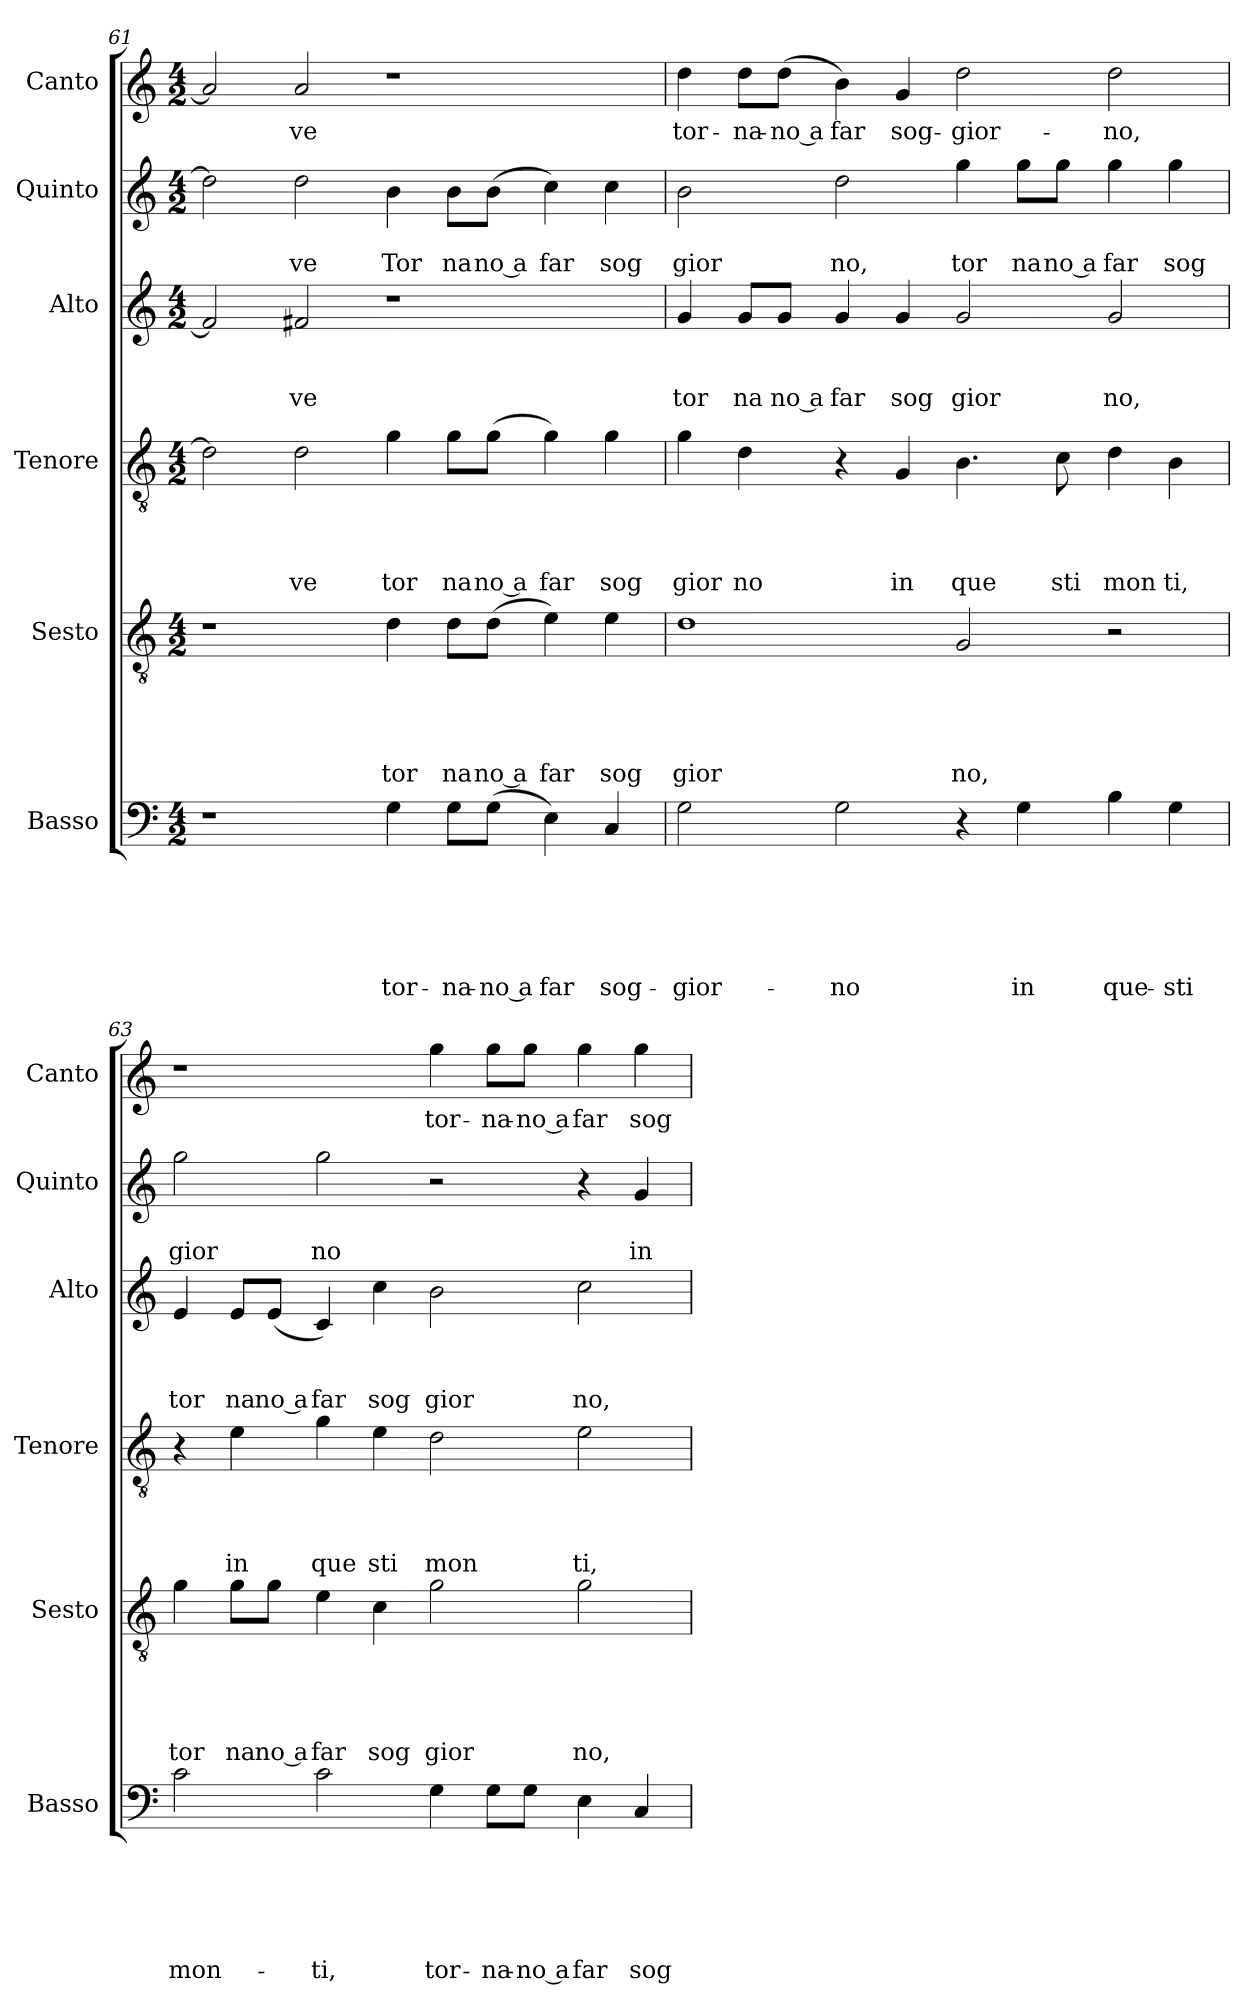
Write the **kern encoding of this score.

**kern	**text	**text	**text	**text	**text	**text	**kern	**text	**text	**text	**text	**text	**kern	**text	**text	**text	**text	**kern	**text	**text	**text	**kern	**text	**text	**kern	**text
*part6	*part6	*part6	*part6	*part6	*part6	*part6	*part5	*part5	*part5	*part5	*part5	*part5	*part4	*part4	*part4	*part4	*part4	*part3	*part3	*part3	*part3	*part2	*part2	*part2	*part1	*part1
*staff6	*staff6	*staff6	*staff6	*staff6	*staff6	*staff6	*staff5	*staff5	*staff5	*staff5	*staff5	*staff5	*staff4	*staff4	*staff4	*staff4	*staff4	*staff3	*staff3	*staff3	*staff3	*staff2	*staff2	*staff2	*staff1	*staff1
*I"Basso	*	*	*	*	*	*	*I"Sesto	*	*	*	*	*	*I"Tenore	*	*	*	*	*I"Alto	*	*	*	*I"Quinto	*	*	*I"Canto	*
*I'Basso	*	*	*	*	*	*	*I'Sesto	*	*	*	*	*	*I'Tenore	*	*	*	*	*I'Alto	*	*	*	*I'Quinto	*	*	*I'Canto	*
!!LO:LB:g=z
*clefF4	*	*	*	*	*	*	*clefGv2	*	*	*	*	*	*clefGv2	*	*	*	*	*clefG2	*	*	*	*clefG2	*	*	*clefG2	*
*k[]	*	*	*	*	*	*	*k[]	*	*	*	*	*	*k[]	*	*	*	*	*k[]	*	*	*	*k[]	*	*	*k[]	*
*C:	*	*	*	*	*	*	*C:	*	*	*	*	*	*C:	*	*	*	*	*C:	*	*	*	*C:	*	*	*C:	*
*M4/2	*	*	*	*	*	*	*M4/2	*	*	*	*	*	*M4/2	*	*	*	*	*M4/2	*	*	*	*M4/2	*	*	*M4/2	*
=61	=61	=61	=61	=61	=61	=61	=61	=61	=61	=61	=61	=61	=61	=61	=61	=61	=61	=61	=61	=61	=61	=61	=61	=61	=61	=61
1r	.	.	.	.	.	.	1r	.	.	.	.	.	2d\]	.	.	.	.	2f#/]	.	.	.	2dd\]	.	.	2a/]	.
!	!	!	!	!	!	!	!	!	!	!	!	!	!	!	!	!	!LO:LY:b	!	!	!	!LO:LY:b	!	!	!LO:LY:b	!	!LO:LY:b
.	.	.	.	.	.	.	.	.	.	.	.	.	2d\	.	.	.	ve	2f#X/	.	.	ve	2dd\	.	-ve	2a/	-ve
!	!	!	!	!	!	!LO:LY:b	!	!	!	!	!	!LO:LY:b	!	!	!	!	!LO:LY:b	!	!	!	!	!	!	!LO:LY:b	!	!
4G\	.	.	.	.	.	tor-	4d\	.	.	.	.	tor	4g\	.	.	.	tor	1r	.	.	.	4b\	.	Tor	1r	.
!	!	!	!	!	!	!LO:LY:b	!	!	!	!	!	!LO:LY:b	!	!	!	!	!LO:LY:b	!	!	!	!	!	!	!LO:LY:b	!	!
8G\L	.	.	.	.	.	-na-	8d\L	.	.	.	.	na	8g\L	.	.	.	na	.	.	.	.	8b\L	.	na	.	.
!	!	!	!	!	!	!LO:LY:b:rj	!	!	!	!	!	!LO:LY:b:rj	!	!	!	!	!LO:LY:b:rj	!	!	!	!	!	!	!LO:LY:b:rj	!	!
(<8G\J	.	.	.	.	.	-no a	(<8d\J	.	.	.	.	no a	(<8g\J	.	.	.	no a	.	.	.	.	(<8b\J	.	no a	.	.
!	!	!	!	!	!	!LO:LY:b	!	!	!	!	!	!LO:LY:b	!	!	!	!	!LO:LY:b	!	!	!	!	!	!	!LO:LY:b	!	!
4E\)	.	.	.	.	.	far	4e\)	.	.	.	.	far	4g\)	.	.	.	far	.	.	.	.	4cc\)	.	far	.	.
!	!	!	!	!	!	!LO:LY:b	!	!	!	!	!	!LO:LY:b	!	!	!	!	!LO:LY:b	!	!	!	!	!	!	!LO:LY:b	!	!
4C/	.	.	.	.	.	sog-	4e\	.	.	.	.	sog	4g\	.	.	.	sog	.	.	.	.	4cc\	.	sog	.	.
=62	=62	=62	=62	=62	=62	=62	=62	=62	=62	=62	=62	=62	=62	=62	=62	=62	=62	=62	=62	=62	=62	=62	=62	=62	=62	=62
!	!	!	!	!	!	!LO:LY:b	!	!	!	!	!	!LO:LY:b	!	!	!	!	!LO:LY:b	!	!	!	!LO:LY:b	!	!	!LO:LY:b	!	!LO:LY:b
2G\	.	.	.	.	.	-gior-	1d	.	.	.	.	gior	4g\	.	.	.	gior	4g/	.	.	tor	2b\	.	gior	4dd\	tor-
!	!	!	!	!	!	!	!	!	!	!	!	!	!	!	!	!	!LO:LY:b	!	!	!	!LO:LY:b	!	!	!	!	!LO:LY:b
.	.	.	.	.	.	.	.	.	.	.	.	.	4d\	.	.	.	no	8g/L	.	.	na	.	.	.	8dd\L	-na-
!	!	!	!	!	!	!	!	!	!	!	!	!	!	!	!	!	!	!	!	!	!LO:LY:b:rj	!	!	!	!	!LO:LY:b:rj
.	.	.	.	.	.	.	.	.	.	.	.	.	.	.	.	.	.	8g/J	.	.	no a	.	.	.	(<8dd\J	-no a
!	!	!	!	!	!	!LO:LY:b	!	!	!	!	!	!	!	!	!	!	!	!	!	!	!LO:LY:b	!	!	!LO:LY:b	!	!LO:LY:b
2G\	.	.	.	.	.	-no	.	.	.	.	.	.	4r	.	.	.	.	4g/	.	.	far	2dd\	.	no,	4b\)	far
!	!	!	!	!	!	!	!	!	!	!	!	!	!	!	!	!	!LO:LY:b	!	!	!	!LO:LY:b	!	!	!	!	!LO:LY:b
.	.	.	.	.	.	.	.	.	.	.	.	.	4G/	.	.	.	in	4g/	.	.	sog	.	.	.	4g/	sog-
!	!	!	!	!	!	!	!	!	!	!	!	!LO:LY:b	!	!	!	!	!LO:LY:b	!	!	!	!LO:LY:b	!	!	!LO:LY:b	!	!LO:LY:b
4r	.	.	.	.	.	.	2G/	.	.	.	.	no,	4.B\	.	.	.	que	2g/	.	.	gior	4gg\	.	tor	2dd\	-gior-
!	!	!	!	!	!	!LO:LY:b	!	!	!	!	!	!	!	!	!	!	!	!	!	!	!	!	!	!LO:LY:b	!	!
4G\	.	.	.	.	.	in	.	.	.	.	.	.	.	.	.	.	.	.	.	.	.	8gg\L	.	na	.	.
!	!	!	!	!	!	!	!	!	!	!	!	!	!	!	!	!	!LO:LY:b	!	!	!	!	!	!	!LO:LY:b:rj	!	!
.	.	.	.	.	.	.	.	.	.	.	.	.	8c\	.	.	.	sti	.	.	.	.	8gg\J	.	no a	.	.
!	!	!	!	!	!	!LO:LY:b	!	!	!	!	!	!	!	!	!	!	!LO:LY:b	!	!	!	!LO:LY:b	!	!	!LO:LY:b	!	!LO:LY:b
4B\	.	.	.	.	.	que-	2r	.	.	.	.	.	4d\	.	.	.	mon	2g/	.	.	no,	4gg\	.	far	2dd\	-no,
!	!	!	!	!	!	!LO:LY:b	!	!	!	!	!	!	!	!	!	!	!LO:LY:b	!	!	!	!	!	!	!LO:LY:b	!	!
4G\	.	.	.	.	.	-sti	.	.	.	.	.	.	4B\	.	.	.	ti,	.	.	.	.	4gg\	.	sog	.	.
=63	=63	=63	=63	=63	=63	=63	=63	=63	=63	=63	=63	=63	=63	=63	=63	=63	=63	=63	=63	=63	=63	=63	=63	=63	=63	=63
!	!	!	!	!	!	!LO:LY:b	!	!	!	!	!	!LO:LY:b	!	!	!	!	!	!	!	!	!LO:LY:b	!	!	!LO:LY:b	!	!
2c\	.	.	.	.	.	mon-	4g\	.	.	.	.	tor	4r	.	.	.	.	4e/	.	.	tor	2gg\	.	gior	1r	.
!	!	!	!	!	!	!	!	!	!	!	!	!LO:LY:b	!	!	!	!	!LO:LY:b	!	!	!	!LO:LY:b	!	!	!	!	!
.	.	.	.	.	.	.	8g\L	.	.	.	.	na	4e\	.	.	.	in	8e/L	.	.	na	.	.	.	.	.
!	!	!	!	!	!	!	!	!	!	!	!	!LO:LY:b:rj	!	!	!	!	!	!	!	!	!LO:LY:b:rj	!	!	!	!	!
.	.	.	.	.	.	.	8g\J	.	.	.	.	no a	.	.	.	.	.	(<8e/J	.	.	no a	.	.	.	.	.
!	!	!	!	!	!	!LO:LY:b	!	!	!	!	!	!LO:LY:b	!	!	!	!	!LO:LY:b	!	!	!	!LO:LY:b	!	!	!LO:LY:b	!	!
2c\	.	.	.	.	.	-ti,	4e\	.	.	.	.	far	4g\	.	.	.	que	4c/)	.	.	far	2gg\	.	no	.	.
!	!	!	!	!	!	!	!	!	!	!	!	!LO:LY:b	!	!	!	!	!LO:LY:b	!	!	!	!LO:LY:b	!	!	!	!	!
.	.	.	.	.	.	.	4c\	.	.	.	.	sog	4e\	.	.	.	sti	4cc\	.	.	sog	.	.	.	.	.
!	!	!	!	!	!	!LO:LY:b	!	!	!	!	!	!LO:LY:b	!	!	!	!	!LO:LY:b	!	!	!	!LO:LY:b	!	!	!	!	!LO:LY:b
4G\	.	.	.	.	.	tor-	2g\	.	.	.	.	gior	2d\	.	.	.	mon	2b\	.	.	gior	2r	.	.	4gg\	tor-
!	!	!	!	!	!	!LO:LY:b	!	!	!	!	!	!	!	!	!	!	!	!	!	!	!	!	!	!	!	!LO:LY:b
8G\L	.	.	.	.	.	-na-	.	.	.	.	.	.	.	.	.	.	.	.	.	.	.	.	.	.	8gg\L	-na-
!	!	!	!	!	!	!LO:LY:b:rj	!	!	!	!	!	!	!	!	!	!	!	!	!	!	!	!	!	!	!	!LO:LY:b:rj
8G\J	.	.	.	.	.	-no a	.	.	.	.	.	.	.	.	.	.	.	.	.	.	.	.	.	.	8gg\J	-no a
!	!	!	!	!	!	!LO:LY:b	!	!	!	!	!	!LO:LY:b	!	!	!	!	!LO:LY:b	!	!	!	!LO:LY:b	!	!	!	!	!LO:LY:b
4E\	.	.	.	.	.	far	2g\	.	.	.	.	no,	2e\	.	.	.	ti,	2cc\	.	.	no,	4r	.	.	4gg\	far
!	!	!	!	!	!	!LO:LY:b	!	!	!	!	!	!	!	!	!	!	!	!	!	!	!	!	!	!LO:LY:b	!	!LO:LY:b
4C/	.	.	.	.	.	sog-	.	.	.	.	.	.	.	.	.	.	.	.	.	.	.	4g/	.	in	4gg\	sog-
=	=	=	=	=	=	=	=	=	=	=	=	=	=	=	=	=	=	=	=	=	=	=	=	=	=	=
*-	*-	*-	*-	*-	*-	*-	*-	*-	*-	*-	*-	*-	*-	*-	*-	*-	*-	*-	*-	*-	*-	*-	*-	*-	*-	*-
